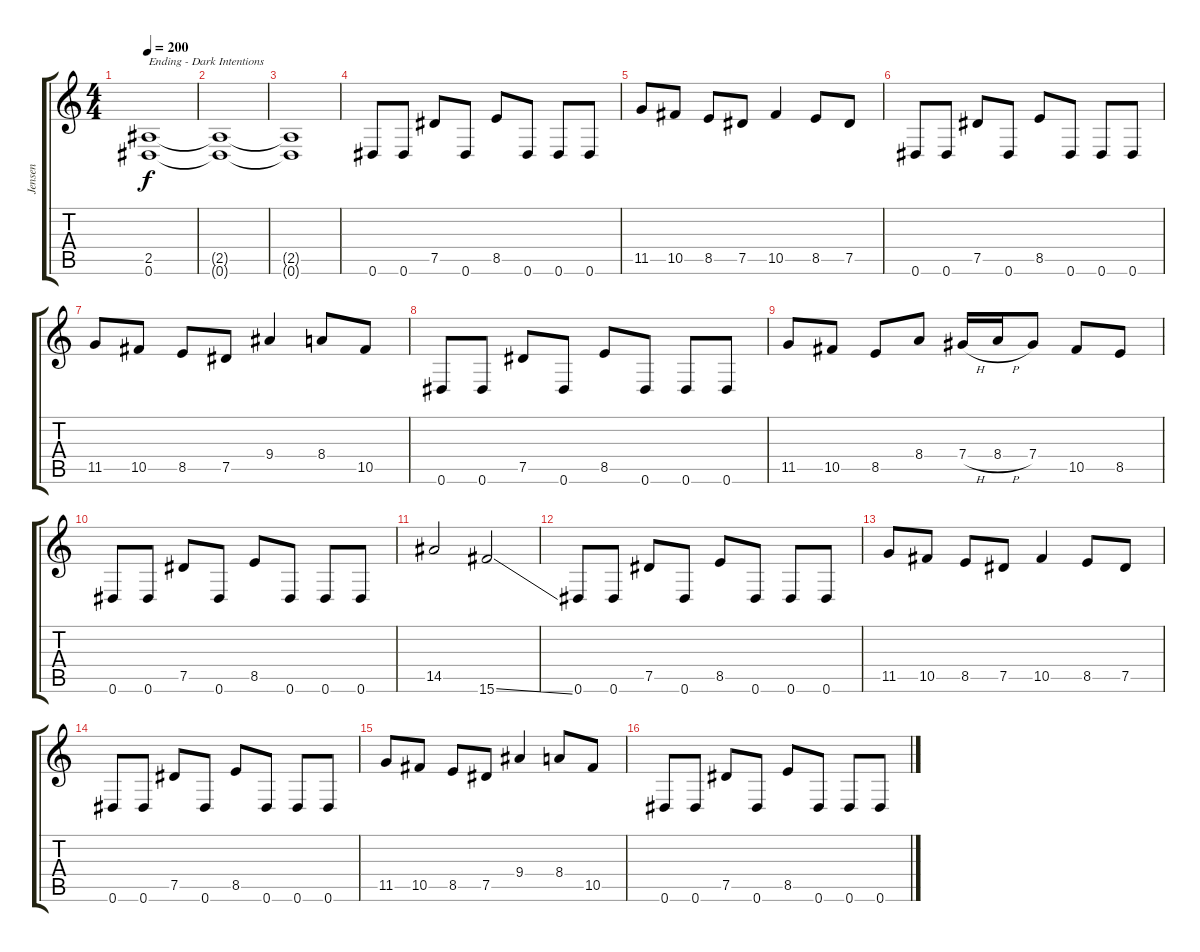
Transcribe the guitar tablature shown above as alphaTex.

\track ("Jensen" "Jensen") {instrument overdrivenguitar}
\staff {score tabs}
\tuning (Eb4 Bb3 Gb3 Db3 Ab2 Eb2) {hide}
\ts (4 4)
\tempo 200
\clef g2
\ks c
(2.5 0.6).1{txt "Ending - Dark Intentions" dy f instrument overdrivenguitar} |
(2.5{t} 0.6{t}).1 |
(2.5{t} 0.6{t}).1 |
0.6.8 0.6.8 7.5.8 0.6.8 8.5.8 0.6.8 0.6.8 0.6.8 |
11.5.8 10.5.8 8.5.8 7.5.8 10.5.4 8.5.8 7.5.8 |
0.6.8 0.6.8 7.5.8 0.6.8 8.5.8 0.6.8 0.6.8 0.6.8 |
11.5.8 10.5.8 8.5.8 7.5.8 9.4.4 8.4.8 10.5.8 |
0.6.8 0.6.8 7.5.8 0.6.8 8.5.8 0.6.8 0.6.8 0.6.8 |
11.5.8 10.5.8 8.5.8 8.4.8 7.4{h}.16 8.4{h}.16 7.4.8 10.5.8 8.5.8 |
0.6.8 0.6.8 7.5.8 0.6.8 8.5.8 0.6.8 0.6.8 0.6.8 |
14.5.2 15.6{ss}.2 |
0.6.8 0.6.8 7.5.8 0.6.8 8.5.8 0.6.8 0.6.8 0.6.8 |
11.5.8 10.5.8 8.5.8 7.5.8 10.5.4 8.5.8 7.5.8 |
0.6.8 0.6.8 7.5.8 0.6.8 8.5.8 0.6.8 0.6.8 0.6.8 |
11.5.8 10.5.8 8.5.8 7.5.8 9.4.4 8.4.8 10.5.8 |
0.6.8 0.6.8 7.5.8 0.6.8 8.5.8 0.6.8 0.6.8 0.6.8
